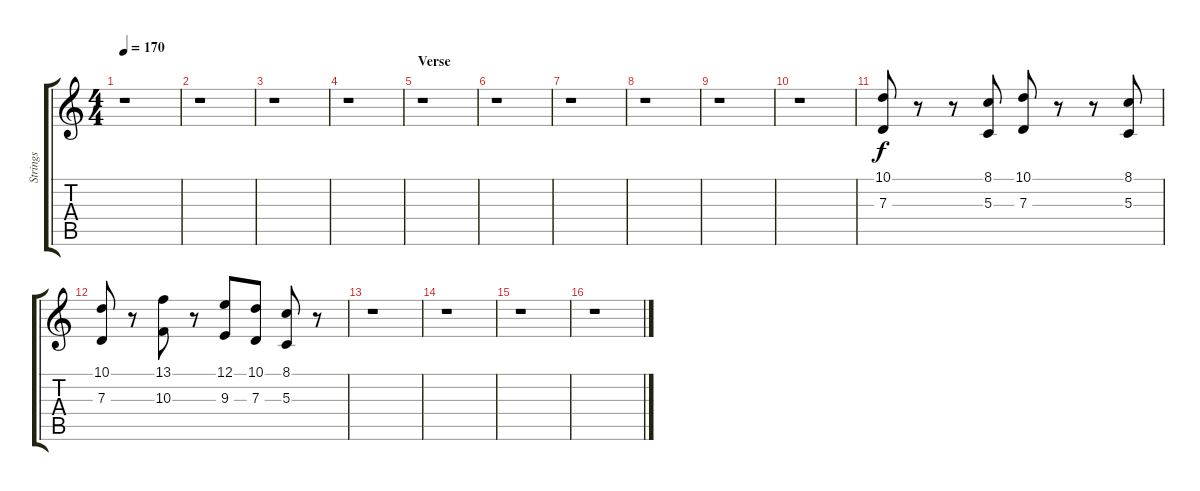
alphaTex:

\track ("Strings" "Strings") {instrument stringensemble1}
\staff {score tabs}
\tuning (E4 B3 G3 D3 A2 E2) {hide}
\ts (4 4)
\tempo 170
\clef g2
\ks c
r.1{dy f} |
r.1 |
r.1 |
r.1 |
\section ("" "Verse")
r.1 |
r.1 |
r.1 |
r.1 |
r.1 |
r.1 |
(10.1 7.3).8 r.8 r.8 (8.1 5.3).8 (10.1 7.3).8 r.8 r.8 (8.1 5.3).8 |
(10.1 7.3).8 r.8 (13.1 10.3).8 r.8 (12.1 9.3).8 (10.1 7.3).8 (8.1 5.3).8 r.8 |
r.1 |
r.1 |
r.1 |
r.1
